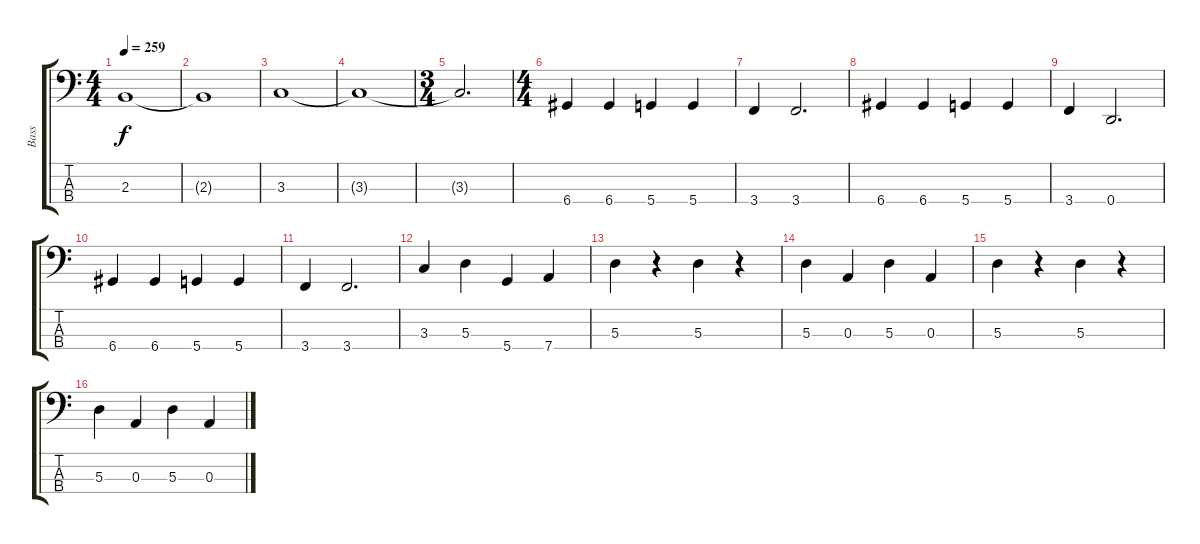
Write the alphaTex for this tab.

\track ("Bass" "Bass") {instrument electricbassfinger}
\staff {score tabs}
\tuning (G2 D2 A1 D1) {hide}
\ts (4 4)
\tempo 259
\clef f4
\ks c
2.3{t}.1{dy f} |
2.3{t}.1 |
3.3.1 |
3.3{t}.1 |
\ts (3 4)
3.3{t}.2{d} |
\ts (4 4)
6.4.4 6.4.4 5.4.4 5.4.4 |
3.4.4 3.4.2{d} |
6.4.4 6.4.4 5.4.4 5.4.4 |
3.4.4 0.4.2{d} |
6.4.4 6.4.4 5.4.4 5.4.4 |
3.4.4 3.4.2{d} |
3.3.4 5.3.4 5.4.4 7.4.4 |
5.3.4 r.4 5.3.4 r.4 |
5.3.4 0.3.4 5.3.4 0.3.4 |
5.3.4 r.4 5.3.4 r.4 |
5.3.4 0.3.4 5.3.4 0.3.4
